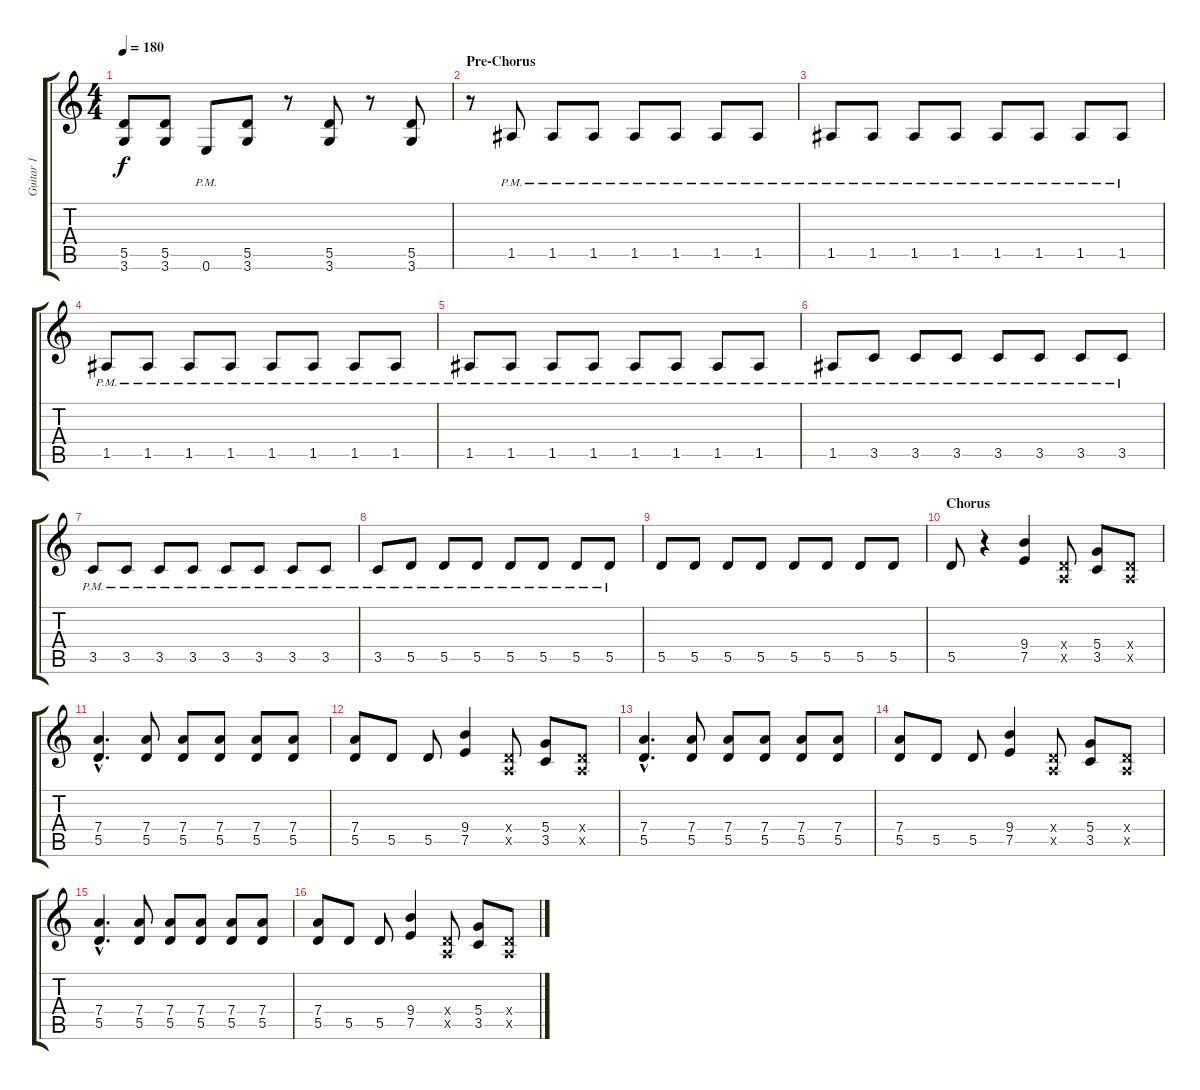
\track ("Guitar 1" "Guitar 1") {instrument distortionguitar}
\staff {score tabs}
\tuning (E4 B3 G3 D3 A2 E2) {hide}
\ts (4 4)
\tempo 180
\clef g2
\ks c
(5.5 3.6).8{dy f} (5.5 3.6).8 0.6{pm}.8 (5.5 3.6).8 r.8 (5.5 3.6).8 r.8 (5.5 3.6).8 |
\section ("" "Pre-Chorus")
r.8 1.5{pm}.8 1.5{pm}.8 1.5{pm}.8 1.5{pm}.8 1.5{pm}.8 1.5{pm}.8 1.5{pm}.8 |
1.5{pm}.8 1.5{pm}.8 1.5{pm}.8 1.5{pm}.8 1.5{pm}.8 1.5{pm}.8 1.5{pm}.8 1.5{pm}.8 |
1.5{pm}.8 1.5{pm}.8 1.5{pm}.8 1.5{pm}.8 1.5{pm}.8 1.5{pm}.8 1.5{pm}.8 1.5{pm}.8 |
1.5{pm}.8 1.5{pm}.8 1.5{pm}.8 1.5{pm}.8 1.5{pm}.8 1.5{pm}.8 1.5{pm}.8 1.5{pm}.8 |
1.5{pm}.8 3.5{pm}.8 3.5{pm}.8 3.5{pm}.8 3.5{pm}.8 3.5{pm}.8 3.5{pm}.8 3.5{pm}.8 |
3.5{pm}.8 3.5{pm}.8 3.5{pm}.8 3.5{pm}.8 3.5{pm}.8 3.5{pm}.8 3.5{pm}.8 3.5{pm}.8 |
3.5{pm}.8 5.5{pm}.8 5.5{pm}.8 5.5{pm}.8 5.5{pm}.8 5.5{pm}.8 5.5{pm}.8 5.5{pm}.8 |
5.5.8 5.5.8 5.5.8 5.5.8 5.5.8 5.5.8 5.5.8 5.5.8 |
\section ("" "Chorus")
5.5.8 r.4 (9.4 7.5).4 (0.4{x} 0.5{x}).8 (5.4 3.5).8 (0.4{x} 0.5{x}).8 |
(7.4{hac} 5.5{hac}).4{d} (7.4 5.5).8 (7.4 5.5).8 (7.4 5.5).8 (7.4 5.5).8 (7.4 5.5).8 |
(7.4 5.5).8 5.5.8 5.5.8 (9.4 7.5).4 (0.4{x} 0.5{x}).8 (5.4 3.5).8 (0.4{x} 0.5{x}).8 |
(7.4{hac} 5.5{hac}).4{d} (7.4 5.5).8 (7.4 5.5).8 (7.4 5.5).8 (7.4 5.5).8 (7.4 5.5).8 |
(7.4 5.5).8 5.5.8 5.5.8 (9.4 7.5).4 (0.4{x} 0.5{x}).8 (5.4 3.5).8 (0.4{x} 0.5{x}).8 |
(7.4{hac} 5.5{hac}).4{d} (7.4 5.5).8 (7.4 5.5).8 (7.4 5.5).8 (7.4 5.5).8 (7.4 5.5).8 |
(7.4 5.5).8 5.5.8 5.5.8 (9.4 7.5).4 (0.4{x} 0.5{x}).8 (5.4 3.5).8 (0.4{x} 0.5{x}).8
